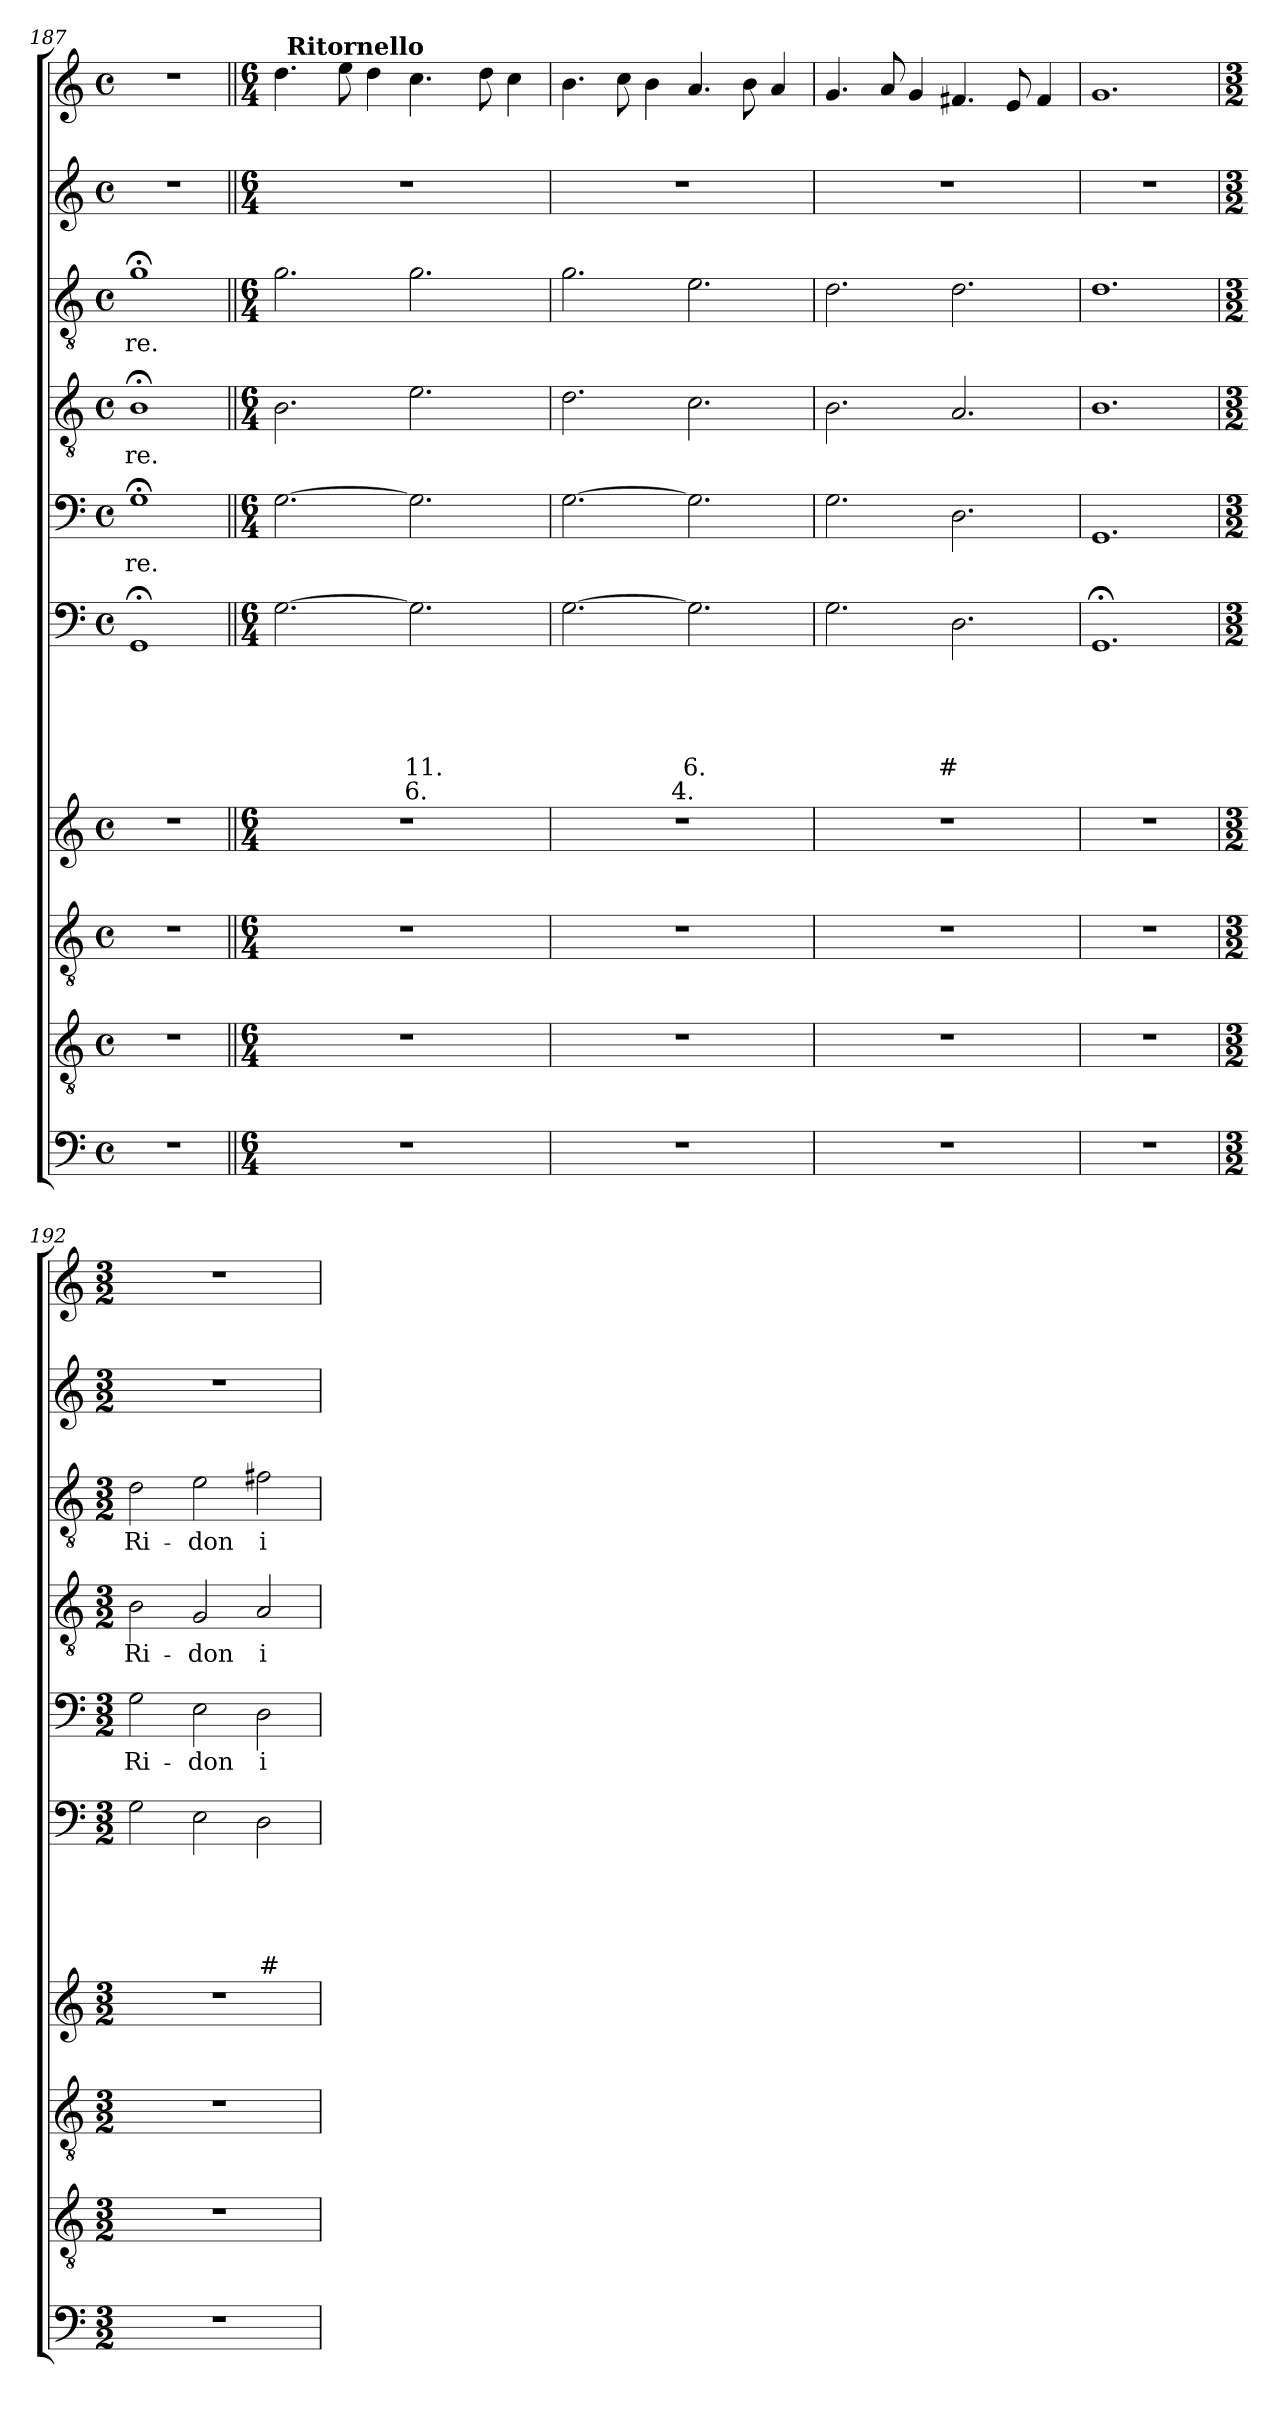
**kern	**kern	**kern	**kern	**kern	**text	**text	**text	**text	**text	**text	**kern	**text	**kern	**text	**kern	**text	**kern	**kern
*part10	*part9	*part8	*part7	*part6	*part6	*part6	*part6	*part6	*part6	*part6	*part5	*part5	*part4	*part4	*part3	*part3	*part2	*part1
*staff10	*staff9	*staff8	*staff7	*staff6	*staff6	*staff6	*staff6	*staff6	*staff6	*staff6	*staff5	*staff5	*staff4	*staff4	*staff3	*staff3	*staff2	*staff1
*clefF4	*clefGv2	*clefGv2	*clefG2	*clefF4	*	*	*	*	*	*	*clefF4	*	*clefGv2	*	*clefGv2	*	*clefG2	*clefG2
*k[]	*k[]	*k[]	*k[]	*k[]	*	*	*	*	*	*	*k[]	*	*k[]	*	*k[]	*	*k[]	*k[]
*C:	*C:	*C:	*C:	*C:	*	*	*	*	*	*	*C:	*	*C:	*	*C:	*	*C:	*C:
*M4/4	*M4/4	*M4/4	*M4/4	*M4/4	*	*	*	*	*	*	*M4/4	*	*M4/4	*	*M4/4	*	*M4/4	*M4/4
*met(c)	*met(c)	*met(c)	*met(c)	*met(c)	*	*	*	*	*	*	*met(c)	*	*met(c)	*	*met(c)	*	*met(c)	*met(c)
=187	=187	=187	=187	=187	=187	=187	=187	=187	=187	=187	=187	=187	=187	=187	=187	=187	=187	=187
1r	1r	1r	1r	1GG;<	.	.	.	.	.	.	1G;<	-re.	1B;<	-re.	1g;<	-re.	1r	1r
!!LO:LB:g=z
=188||	=188||	=188||	=188||	=188||	=188||	=188||	=188||	=188||	=188||	=188||	=188||	=188||	=188||	=188||	=188||	=188||	=188||	=188||
*M6/4	*M6/4	*M6/4	*M6/4	*M6/4	*	*	*	*	*	*	*M6/4	*	*M6/4	*	*M6/4	*	*M6/4	*M6/4
*	*	*	*	*	*	*	*	*	*	*	*	*	*	*	*	*	*	*^
1.r	1.r	1.r	1.r	[2.G\	.	.	.	.	.	.	[2.G\	.	2.B\	.	2.g\	.	1.r	4.dd\	32ryy
!	!	!	!	!	!	!	!	!	!	!	!	!	!	!	!	!	!	!	!LO:TX:a:B:t=Ritornello
.	.	.	.	.	.	.	.	.	.	.	.	.	.	.	.	.	.	.	1ryy
.	.	.	.	.	.	.	.	.	.	.	.	.	.	.	.	.	.	8ee\	.
.	.	.	.	.	.	.	.	.	.	.	.	.	.	.	.	.	.	4dd\	.
.	.	.	.	2.G\]	.	.	.	.	11.	6.	2.G\]	.	2.e\	.	2.g\	.	.	4.cc\	.
.	.	.	.	.	.	.	.	.	.	.	.	.	.	.	.	.	.	.	4...ryy
.	.	.	.	.	.	.	.	.	.	.	.	.	.	.	.	.	.	8dd\	.
.	.	.	.	.	.	.	.	.	.	.	.	.	.	.	.	.	.	4cc\	.
*	*	*	*	*	*	*	*	*	*	*	*	*	*	*	*	*	*	*v	*v
=189	=189	=189	=189	=189	=189	=189	=189	=189	=189	=189	=189	=189	=189	=189	=189	=189	=189	=189
1.r	1.r	1.r	1.r	[2.G\	.	.	.	.	.	.	[2.G\	.	2.d\	.	2.g\	.	1.r	4.b\
.	.	.	.	.	.	.	.	.	.	.	.	.	.	.	.	.	.	8cc\
.	.	.	.	.	.	.	.	.	.	.	.	.	.	.	.	.	.	4b\
.	.	.	.	2.G\]	.	.	.	.	6.	4.	2.G\]	.	2.c\	.	2.e\	.	.	4.a/
.	.	.	.	.	.	.	.	.	.	.	.	.	.	.	.	.	.	8b\
.	.	.	.	.	.	.	.	.	.	.	.	.	.	.	.	.	.	4a/
=190	=190	=190	=190	=190	=190	=190	=190	=190	=190	=190	=190	=190	=190	=190	=190	=190	=190	=190
1.r	1.r	1.r	1.r	2.G\	.	.	.	.	.	.	2.G\	.	2.B\	.	2.d\	.	1.r	4.g/
.	.	.	.	.	.	.	.	.	.	.	.	.	.	.	.	.	.	8a/
.	.	.	.	.	.	.	.	.	.	.	.	.	.	.	.	.	.	4g/
.	.	.	.	2.D\	.	.	.	.	#	.	2.D\	.	2.A/	.	2.d\	.	.	4.f#X/
.	.	.	.	.	.	.	.	.	.	.	.	.	.	.	.	.	.	8e/
.	.	.	.	.	.	.	.	.	.	.	.	.	.	.	.	.	.	4f#/
=191	=191	=191	=191	=191	=191	=191	=191	=191	=191	=191	=191	=191	=191	=191	=191	=191	=191	=191
1.r	1.r	1.r	1.r	1.GG;<	.	.	.	.	.	.	1.GG	.	1.B	.	1.d	.	1.r	1.g
=192	=192	=192	=192	=192	=192	=192	=192	=192	=192	=192	=192	=192	=192	=192	=192	=192	=192	=192
*M3/2	*M3/2	*M3/2	*M3/2	*M3/2	*	*	*	*	*	*	*M3/2	*	*M3/2	*	*M3/2	*	*M3/2	*M3/2
1.r	1.r	1.r	1.r	2G\	.	.	.	.	.	.	2G\	Ri-	2B\	Ri-	2d\	Ri-	1.r	1.r
.	.	.	.	2E\	.	.	.	.	.	.	2E\	-don	2G/	-don	2e\	-don	.	.
.	.	.	.	2D\	.	.	.	.	#	.	2D\	i	2A/	i	2f#X\	i	.	.
=	=	=	=	=	=	=	=	=	=	=	=	=	=	=	=	=	=	=
*-	*-	*-	*-	*-	*-	*-	*-	*-	*-	*-	*-	*-	*-	*-	*-	*-	*-	*-
